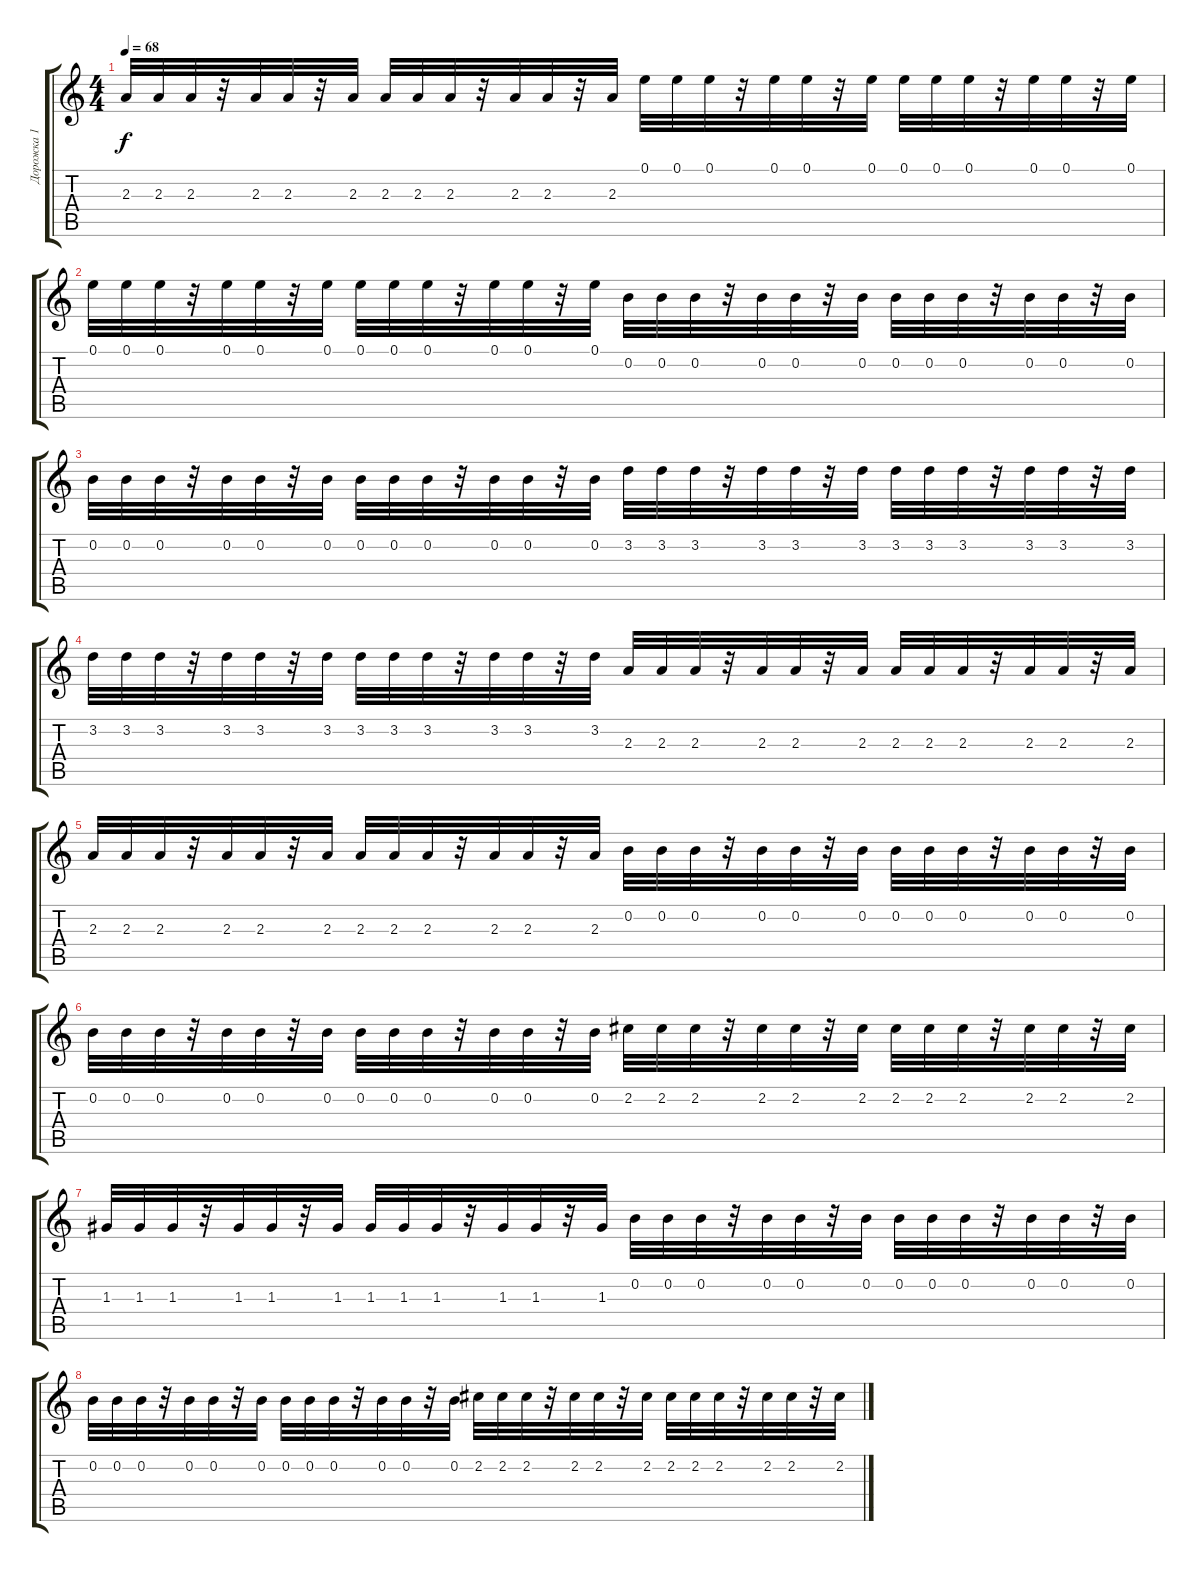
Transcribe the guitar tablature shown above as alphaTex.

\track ("Дорожка 1" "Дорожка 1") {instrument electricguitarmuted}
\staff {score tabs}
\tuning (E4 B3 G3 D3 A2 E2) {hide}
\ts (4 4)
\tempo 68
\clef g2
\ks c
2.3.32{dy f} 2.3.32 2.3.32 r.32 2.3.32 2.3.32 r.32 2.3.32 2.3.32 2.3.32 2.3.32 r.32 2.3.32 2.3.32 r.32 2.3.32 0.1.32 0.1.32 0.1.32 r.32 0.1.32 0.1.32 r.32 0.1.32 0.1.32 0.1.32 0.1.32 r.32 0.1.32 0.1.32 r.32 0.1.32 |
0.1.32 0.1.32 0.1.32 r.32 0.1.32 0.1.32 r.32 0.1.32 0.1.32 0.1.32 0.1.32 r.32 0.1.32 0.1.32 r.32 0.1.32 0.2.32 0.2.32 0.2.32 r.32 0.2.32 0.2.32 r.32 0.2.32 0.2.32 0.2.32 0.2.32 r.32 0.2.32 0.2.32 r.32 0.2.32 |
0.2.32 0.2.32 0.2.32 r.32 0.2.32 0.2.32 r.32 0.2.32 0.2.32 0.2.32 0.2.32 r.32 0.2.32 0.2.32 r.32 0.2.32 3.2.32 3.2.32 3.2.32 r.32 3.2.32 3.2.32 r.32 3.2.32 3.2.32 3.2.32 3.2.32 r.32 3.2.32 3.2.32 r.32 3.2.32 |
3.2.32 3.2.32 3.2.32 r.32 3.2.32 3.2.32 r.32 3.2.32 3.2.32 3.2.32 3.2.32 r.32 3.2.32 3.2.32 r.32 3.2.32 2.3.32 2.3.32 2.3.32 r.32 2.3.32 2.3.32 r.32 2.3.32 2.3.32 2.3.32 2.3.32 r.32 2.3.32 2.3.32 r.32 2.3.32 |
2.3.32 2.3.32 2.3.32 r.32 2.3.32 2.3.32 r.32 2.3.32 2.3.32 2.3.32 2.3.32 r.32 2.3.32 2.3.32 r.32 2.3.32 0.2.32{volume 9} 0.2.32 0.2.32 r.32 0.2.32 0.2.32 r.32 0.2.32 0.2.32 0.2.32 0.2.32 r.32 0.2.32 0.2.32 r.32 0.2.32 |
0.2.32 0.2.32 0.2.32 r.32 0.2.32 0.2.32 r.32 0.2.32 0.2.32 0.2.32 0.2.32 r.32 0.2.32 0.2.32 r.32 0.2.32 2.2.32 2.2.32 2.2.32 r.32 2.2.32 2.2.32 r.32 2.2.32 2.2.32 2.2.32 2.2.32 r.32 2.2.32 2.2.32 r.32 2.2.32 |
1.3.32 1.3.32 1.3.32 r.32 1.3.32 1.3.32 r.32 1.3.32 1.3.32 1.3.32 1.3.32 r.32 1.3.32 1.3.32 r.32 1.3.32 0.2.32 0.2.32 0.2.32 r.32 0.2.32 0.2.32 r.32 0.2.32 0.2.32 0.2.32 0.2.32 r.32 0.2.32 0.2.32 r.32 0.2.32 |
0.2.32 0.2.32 0.2.32 r.32 0.2.32 0.2.32 r.32 0.2.32 0.2.32 0.2.32 0.2.32 r.32 0.2.32 0.2.32 r.32 0.2.32 2.2.32 2.2.32 2.2.32 r.32 2.2.32 2.2.32 r.32 2.2.32 2.2.32 2.2.32 2.2.32 r.32 2.2.32 2.2.32 r.32 2.2.32
